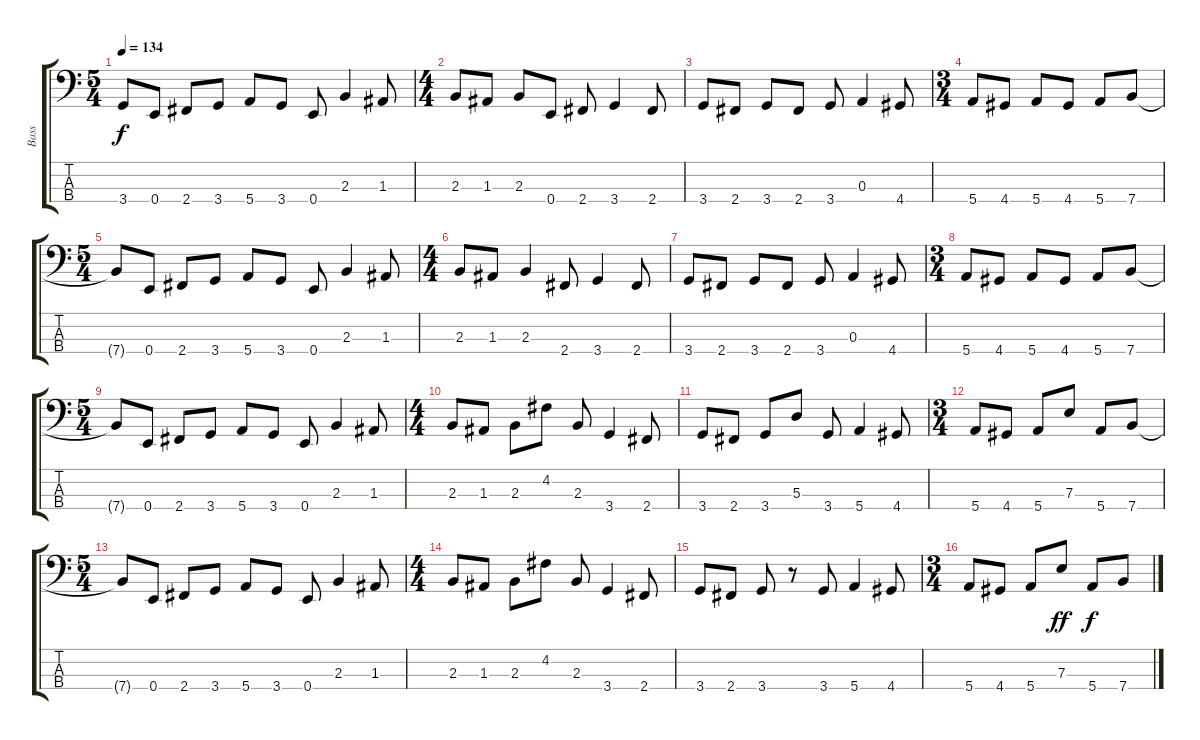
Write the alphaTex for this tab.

\track ("Bass" "Bass") {instrument electricbasspick}
\staff {score tabs}
\tuning (G2 D2 A1 E1) {hide}
\ts (5 4)
\tempo 134
\clef f4
\ks c
3.4.8{dy f} 0.4.8 2.4.8 3.4.8 5.4.8 3.4.8 0.4.8 2.3.4 1.3.8 |
\ts (4 4)
2.3.8 1.3.8 2.3.8 0.4.8 2.4.8 3.4.4 2.4.8 |
3.4.8 2.4.8 3.4.8 2.4.8 3.4.8 0.3.4 4.4.8 |
\ts (3 4)
5.4.8 4.4.8 5.4.8 4.4.8 5.4.8 7.4.8 |
\ts (5 4)
7.4{t}.8 0.4.8 2.4.8 3.4.8 5.4.8 3.4.8 0.4.8 2.3.4 1.3.8 |
\ts (4 4)
2.3.8 1.3.8 2.3.4 2.4.8 3.4.4 2.4.8 |
3.4.8 2.4.8 3.4.8 2.4.8 3.4.8 0.3.4 4.4.8 |
\ts (3 4)
5.4.8 4.4.8 5.4.8 4.4.8 5.4.8 7.4.8 |
\ts (5 4)
7.4{t}.8 0.4.8 2.4.8 3.4.8 5.4.8 3.4.8 0.4.8 2.3.4 1.3.8 |
\ts (4 4)
2.3.8 1.3.8 2.3.8 4.2.8 2.3.8 3.4.4 2.4.8 |
3.4.8 2.4.8 3.4.8 5.3.8 3.4.8 5.4.4 4.4.8 |
\ts (3 4)
5.4.8 4.4.8 5.4.8 7.3.8 5.4.8 7.4.8 |
\ts (5 4)
7.4{t}.8 0.4.8 2.4.8 3.4.8 5.4.8 3.4.8 0.4.8 2.3.4 1.3.8 |
\ts (4 4)
2.3.8 1.3.8 2.3.8 4.2.8 2.3.8 3.4.4 2.4.8 |
3.4.8 2.4.8 3.4.8 r.8 3.4.8 5.4.4 4.4.8 |
\ts (3 4)
5.4.8 4.4.8 5.4.8 7.3.8{dy ff} 5.4.8{dy f} 7.4.8
